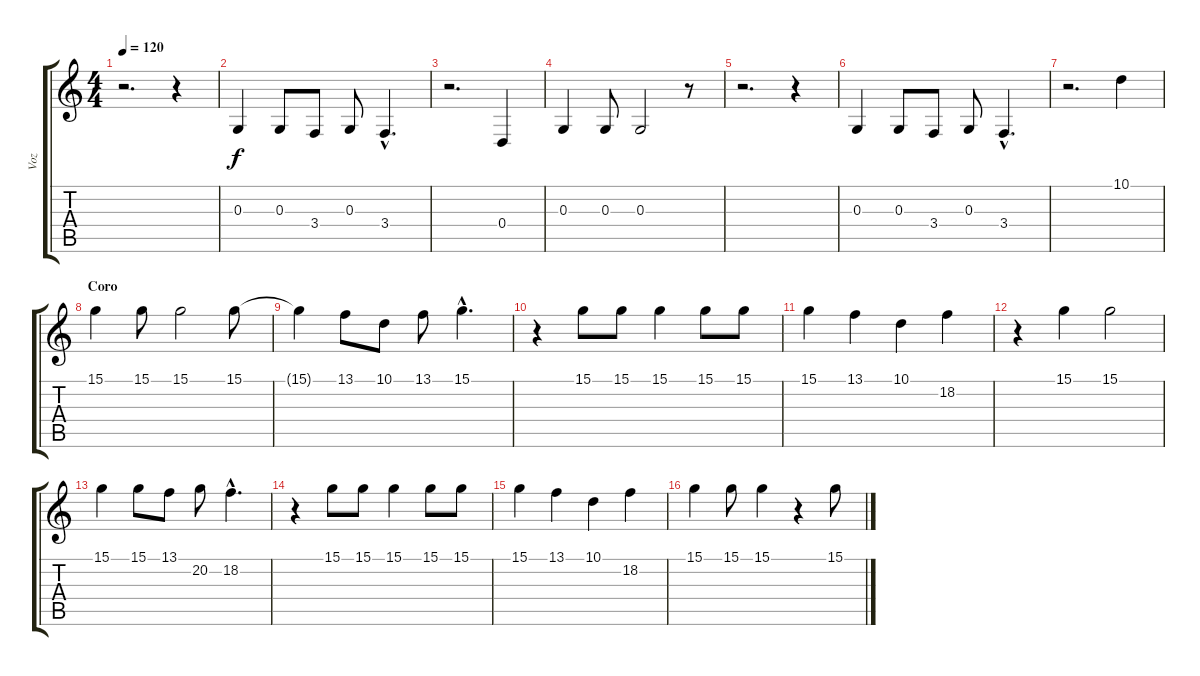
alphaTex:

\track ("Voz" "Voz") {instrument lead2sawtooth}
\staff {score tabs}
\tuning (E4 B3 G3 D3 A2 E2) {hide}
\ts (4 4)
\tempo 120
\clef g2
\ks c
r.2{d dy f} r.4 |
0.3.4 0.3.8 3.4.8 0.3.8 3.4{hac}.4{d} |
r.2{d} 0.4.4 |
0.3.4 0.3.8 0.3.2 r.8 |
r.2{d} r.4 |
0.3.4 0.3.8 3.4.8 0.3.8 3.4{hac}.4{d} |
r.2{d} 10.1.4 |
\section ("" "Coro")
15.1.4 15.1.8 15.1.2 15.1.8 |
15.1{t}.4 13.1.8 10.1.8 13.1.8 15.1{hac}.4{d} |
r.4 15.1.8 15.1.8 15.1.4 15.1.8 15.1.8 |
15.1.4 13.1.4 10.1.4 18.2.4 |
r.4 15.1.4 15.1.2 |
15.1.4 15.1.8 13.1.8 20.2.8 18.2{hac}.4{d} |
r.4 15.1.8 15.1.8 15.1.4 15.1.8 15.1.8 |
15.1.4 13.1.4 10.1.4 18.2.4 |
15.1.4 15.1.8 15.1.4 r.4 15.1.8
